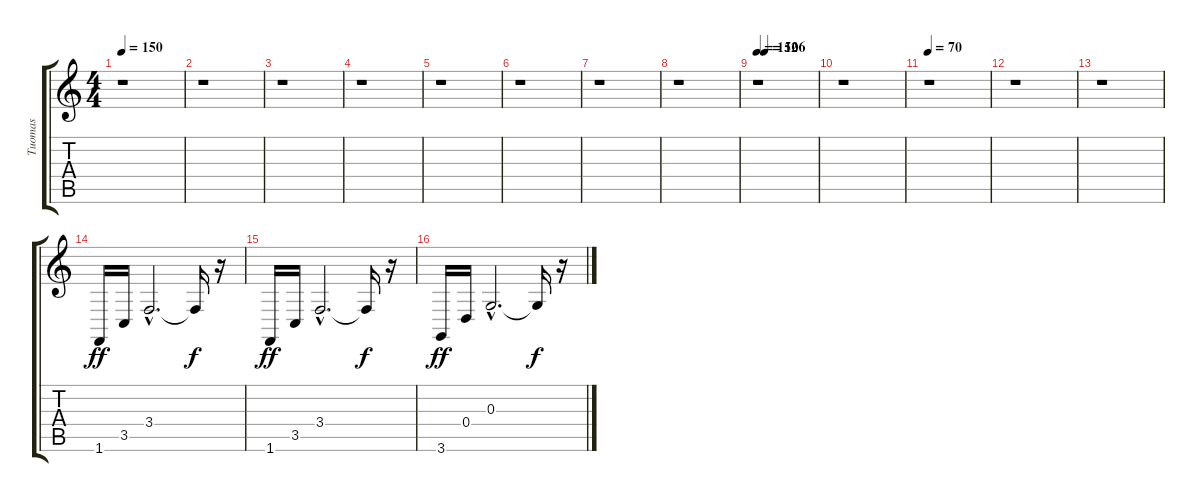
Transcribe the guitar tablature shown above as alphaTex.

\track ("Tuomas" "Tuomas") {instrument acousticgrandpiano}
\staff {score tabs}
\tuning (E4 B3 G3 D3 A2 E2) {hide}
\ts (4 4)
\tempo 150
\clef g2
\ks c
r.1{dy f} |
r.1 |
r.1 |
r.1 |
r.1 |
r.1 |
r.1 |
r.1 |
\tempo 152
\tempo (106 0.125)
r.1 |
r.1 |
\tempo 70
r.1 |
r.1 |
r.1 |
1.6.16{dy ff} 3.5.16 3.4{hac}.2{d} 3.4{t}.16{dy f} r.16 |
1.6.16{dy ff} 3.5.16 3.4{hac}.2{d} 3.4{t}.16{dy f} r.16 |
3.6.16{dy ff} 0.4.16 0.3{hac}.2{d} 0.3{t}.16{dy f} r.16
